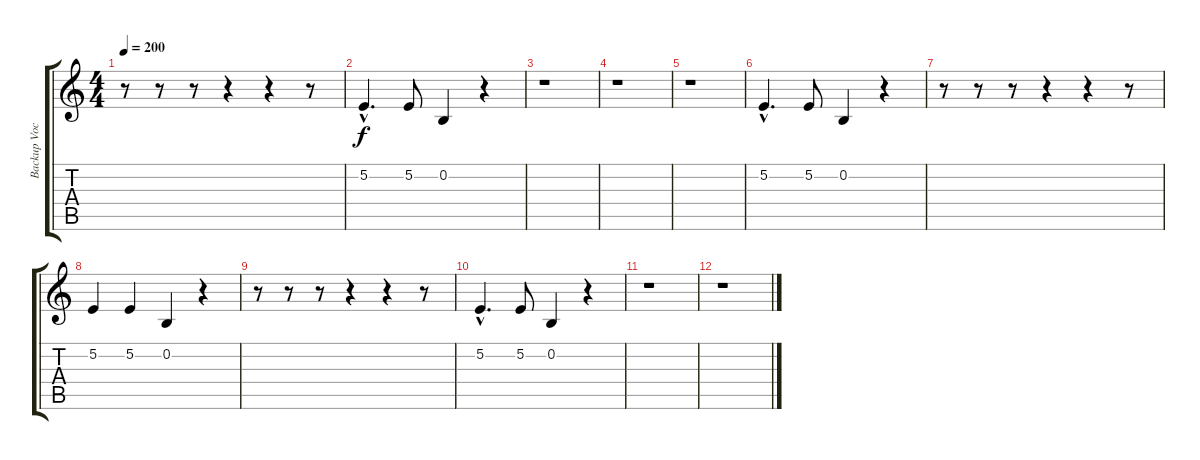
\track ("Backup Vocals (Teo - Sergio)" "Backup Voc") {instrument lead2sawtooth}
\staff {score tabs}
\tuning (E4 B3 G3 D3 A2 E2) {hide}
\ts (4 4)
\tempo 200
\clef g2
\ks c
r.8{dy f} r.8 r.8 r.4 r.4 r.8 |
5.2{hac}.4{d} 5.2.8 0.2.4 r.4 |
r.1 |
r.1 |
r.1 |
5.2{hac}.4{d} 5.2.8 0.2.4 r.4 |
r.8 r.8 r.8 r.4 r.4 r.8 |
5.2.4 5.2.4 0.2.4 r.4 |
r.8 r.8 r.8 r.4 r.4 r.8 |
5.2{hac}.4{d} 5.2.8 0.2.4 r.4 |
r.1 |
r.1
